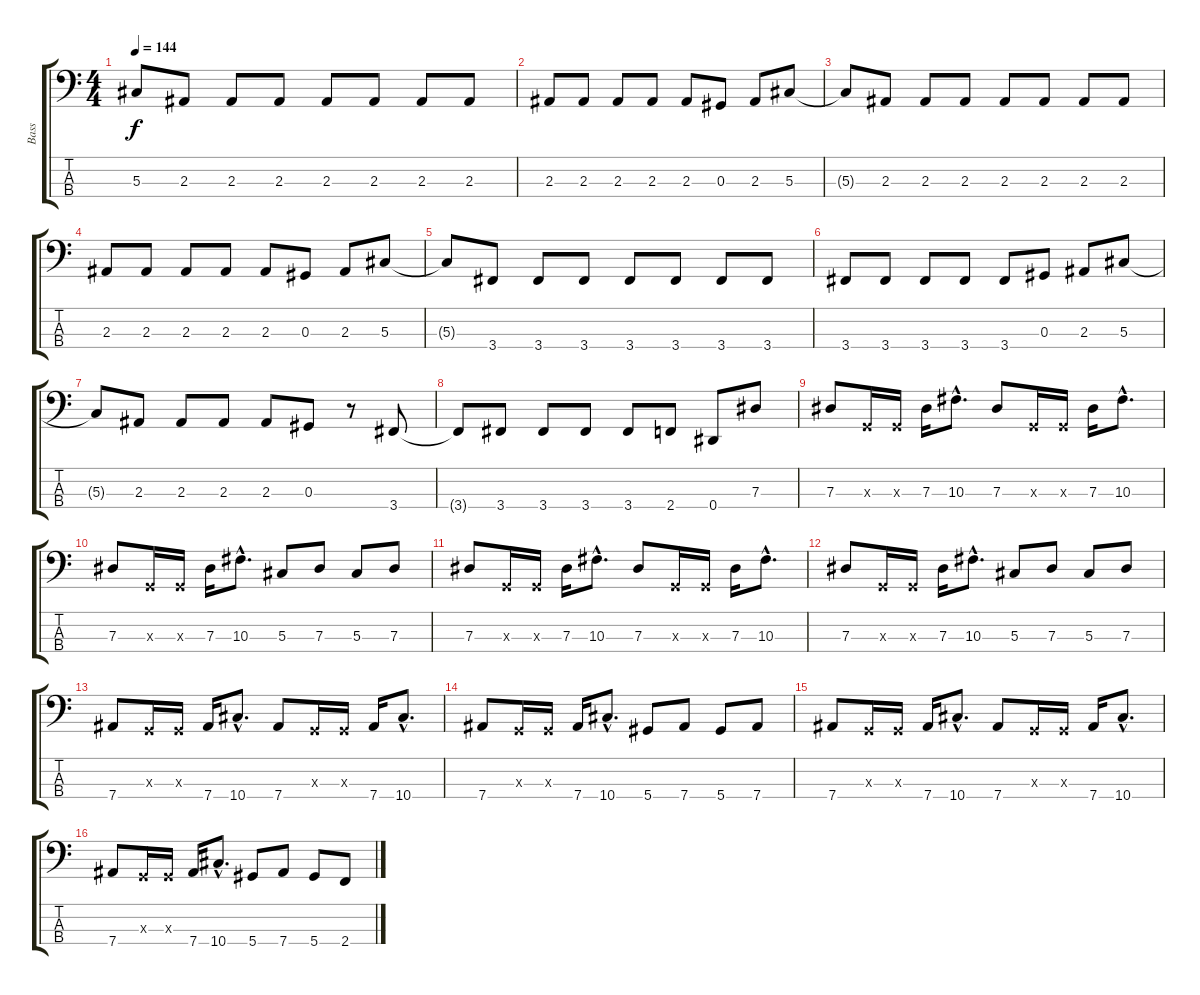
\track ("Bass" "Bass") {instrument electricbassfinger}
\staff {score tabs}
\tuning (Gb2 Db2 Ab1 Eb1) {hide}
\ts (4 4)
\tempo 144
\clef f4
\ks c
5.3{t}.8{dy f} 2.3.8 2.3.8 2.3.8 2.3.8 2.3.8 2.3.8 2.3.8 |
2.3.8 2.3.8 2.3.8 2.3.8 2.3.8 0.3.8 2.3.8 5.3.8 |
5.3{t}.8 2.3.8 2.3.8 2.3.8 2.3.8 2.3.8 2.3.8 2.3.8 |
2.3.8 2.3.8 2.3.8 2.3.8 2.3.8 0.3.8 2.3.8 5.3.8 |
5.3{t}.8 3.4.8 3.4.8 3.4.8 3.4.8 3.4.8 3.4.8 3.4.8 |
3.4.8 3.4.8 3.4.8 3.4.8 3.4.8 0.3.8 2.3.8 5.3.8 |
5.3{t}.8 2.3.8 2.3.8 2.3.8 2.3.8 0.3.8 r.8 3.4.8 |
3.4{t}.8 3.4.8 3.4.8 3.4.8 3.4.8 2.4.8 0.4.8 7.3.8 |
7.3.8 -1.3{x}.16 -1.3{x}.16 7.3.16 10.3{hac}.8{d} 7.3.8 -1.3{x}.16 -1.3{x}.16 7.3.16 10.3{hac}.8{d} |
7.3.8 -1.3{x}.16 -1.3{x}.16 7.3.16 10.3{hac}.8{d} 5.3.8 7.3.8 5.3.8 7.3.8 |
7.3.8 -1.3{x}.16 -1.3{x}.16 7.3.16 10.3{hac}.8{d} 7.3.8 -1.3{x}.16 -1.3{x}.16 7.3.16 10.3{hac}.8{d} |
7.3.8 -1.3{x}.16 -1.3{x}.16 7.3.16 10.3{hac}.8{d} 5.3.8 7.3.8 5.3.8 7.3.8 |
7.4.8 -1.3{x}.16 -1.3{x}.16 7.4.16 10.4{hac}.8{d} 7.4.8 -1.3{x}.16 -1.3{x}.16 7.4.16 10.4{hac}.8{d} |
7.4.8 -1.3{x}.16 -1.3{x}.16 7.4.16 10.4{hac}.8{d} 5.4.8 7.4.8 5.4.8 7.4.8 |
7.4.8 -1.3{x}.16 -1.3{x}.16 7.4.16 10.4{hac}.8{d} 7.4.8 -1.3{x}.16 -1.3{x}.16 7.4.16 10.4{hac}.8{d} |
7.4.8 -1.3{x}.16 -1.3{x}.16 7.4.16 10.4{hac}.8{d} 5.4.8 7.4.8 5.4.8 2.4.8
